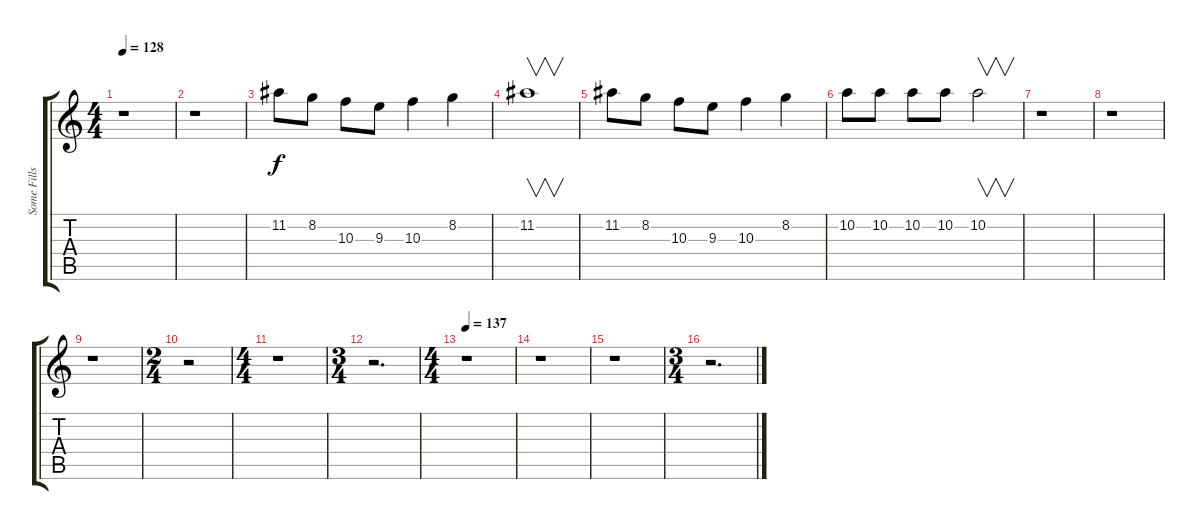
\track ("Some Fills" "Some Fills") {instrument distortionguitar}
\staff {score tabs}
\tuning (E4 B3 G3 D3 A2 E2) {hide}
\ts (4 4)
\tempo 128
\clef g2
\ks c
r.1{dy f} |
r.1 |
11.2.8 8.2.8 10.3.8 9.3.8 10.3.4 8.2.4 |
11.2.1{v} |
11.2.8 8.2.8 10.3.8 9.3.8 10.3.4 8.2.4 |
10.2.8 10.2.8 10.2.8 10.2.8 10.2.2{v} |
r.1 |
r.1 |
r.1 |
\ts (2 4)
r.2 |
\ts (4 4)
r.1 |
\ts (3 4)
r.2{d} |
\ts (4 4)
\tempo 137
r.1 |
r.1 |
r.1 |
\ts (3 4)
r.2{d}
